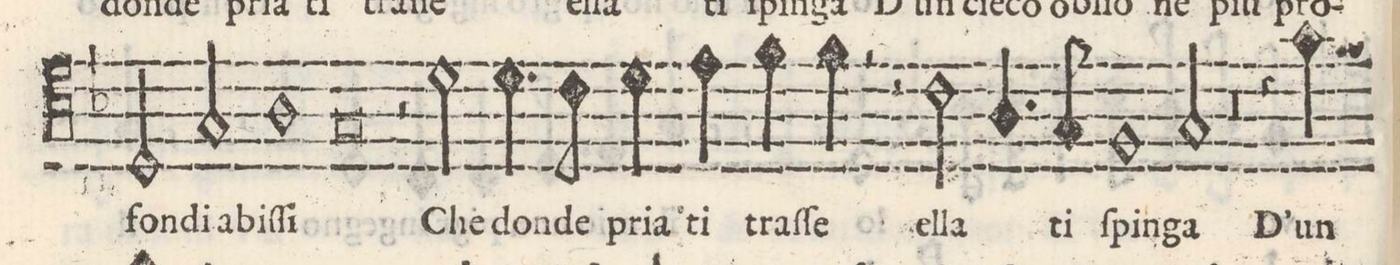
**kern	**text
*I"SESTO	*
*clefC4	*
*k[b-]	*
*met(C)	*
*M2/1	*
2D/	-fon-
2G/	di a-
1A	-biſ-
=27-	=27-
0G	-ſi
=28-	=28-
2r	.
2d\	Che
4.d\	don-
8c\	-de
4d\	pria
4e\	ti
=29-	=29-
4f\	traſ-
4f\	-ſe
2r	.
2r	.
2c\	el-
=30-	=30-
4.A/	-la
8G/	ti
1F	ſpin-
2G/	-ga
=31-	=31-
0r	.
=32-	=32-
4r	.
4g\	D'un
*-	*-
